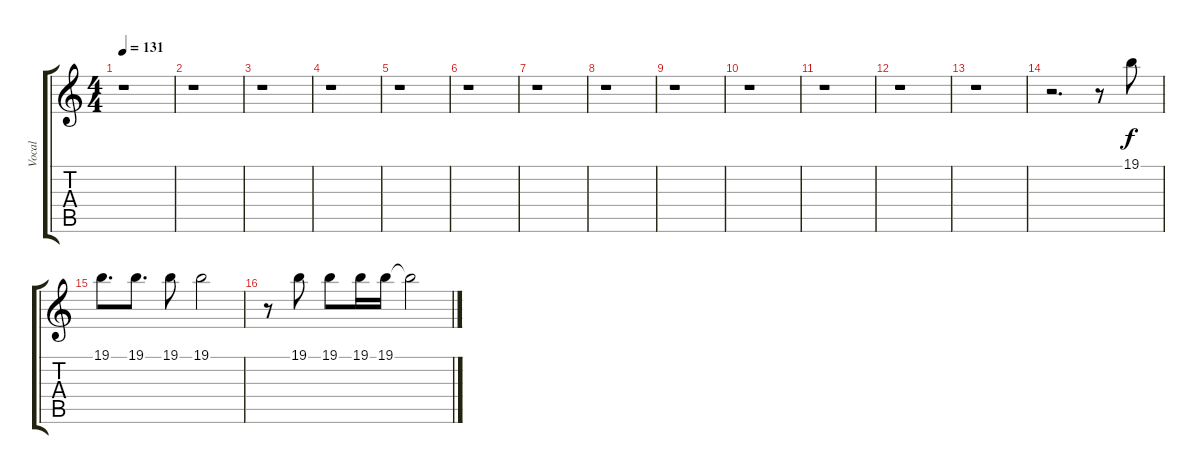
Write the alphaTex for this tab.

\track ("Vocal" "Vocal") {instrument violin}
\staff {score tabs}
\tuning (E4 B3 G3 D3 A2 E2) {hide}
\ts (4 4)
\tempo 131
\clef g2
\ks c
r.1{dy f} |
r.1 |
r.1 |
r.1 |
r.1 |
r.1 |
r.1 |
r.1 |
r.1 |
r.1 |
r.1 |
r.1 |
r.1 |
r.2{d} r.8 19.1.8 |
19.1.8{d} 19.1.8{d} 19.1.8 19.1.2 |
r.8 19.1.8 19.1.8 19.1.16 19.1.16 19.1{t}.2
